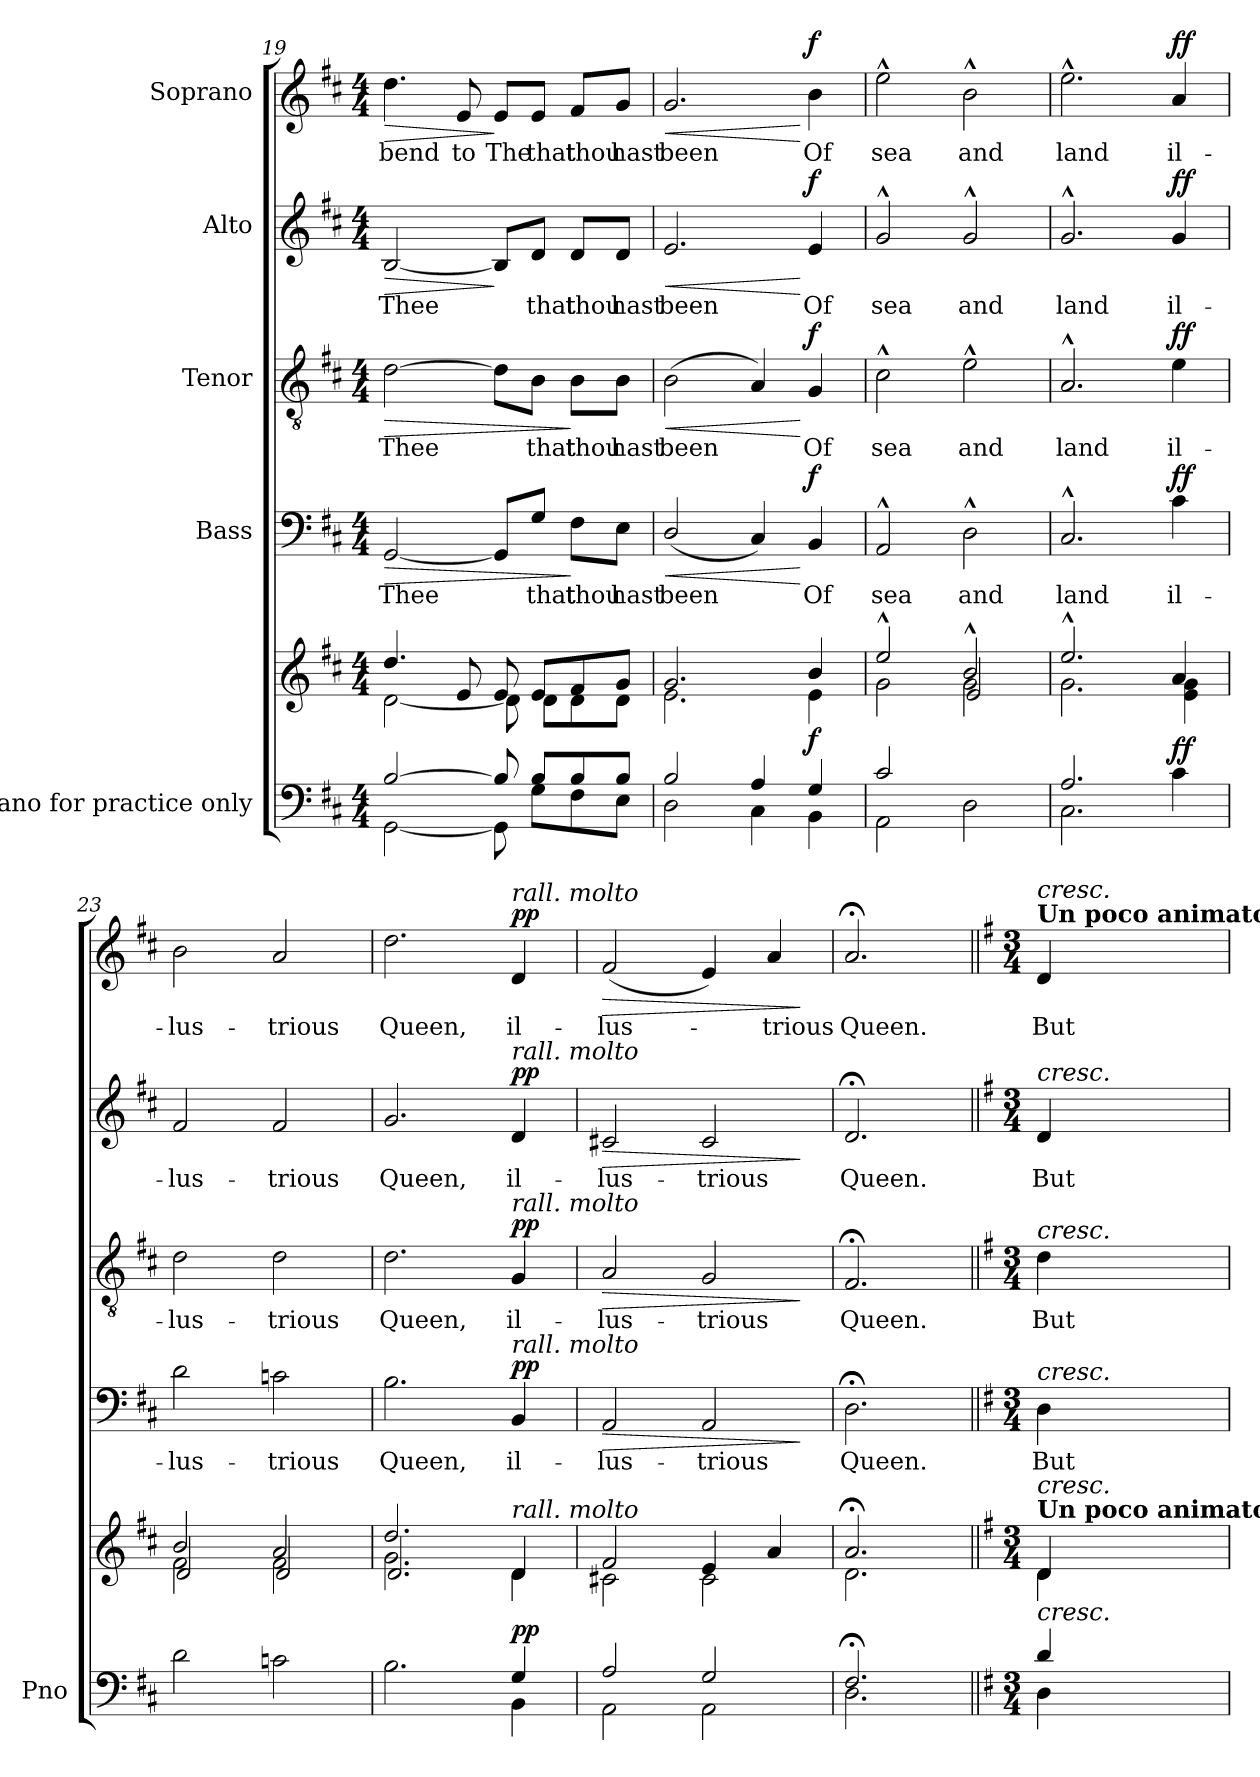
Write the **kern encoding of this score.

**kern	**kern	**dynam	**kern	**text	**dynam	**kern	**text	**dynam	**kern	**text	**dynam	**kern	**text	**dynam
*part5	*part5	*part5	*part4	*part4	*part4	*part3	*part3	*part3	*part2	*part2	*part2	*part1	*part1	*part1
*staff6	*staff5	*staff5/6	*staff4	*staff4	*staff4	*staff3	*staff3	*staff3	*staff2	*staff2	*staff2	*staff1	*staff1	*staff1
*I"Piano for practice only	*	*	*I"Bass	*	*	*I"Tenor	*	*	*I"Alto	*	*	*I"Soprano	*	*
*I'Pno	*	*	*	*	*	*	*	*	*	*	*	*	*	*
*clefF4	*clefG2	*	*clefF4	*	*	*clefGv2	*	*	*clefG2	*	*	*clefG2	*	*
*k[f#c#]	*k[f#c#]	*	*k[f#c#]	*	*	*k[f#c#]	*	*	*k[f#c#]	*	*	*k[f#c#]	*	*
*M4/4	*M4/4	*	*M4/4	*	*	*M4/4	*	*	*M4/4	*	*	*M4/4	*	*
=19	=19	=19	=19	=19	=19	=19	=19	=19	=19	=19	=19	=19	=19	=19
*^	*^	*	*	*	*	*	*	*	*	*	*	*	*	*
!	!	!	!	!	!	!	!LO:HP:b	!	!	!LO:HP:b	!	!	!LO:HP:b	!	!	!LO:HP:b
[2B/	[2GG\	4.dd/	[2d\	.	[2GG/	Thee	>	[2d\	Thee	>	[2B/	Thee	>	4.dd\	bend	>
.	.	8e/	.	.	.	.	.	.	.	.	.	.	.	8e/	to	.
8B/]	8GG\]	8e/	8d\]	.	8GG/L]	.	.	8d\L]	.	.	8B/L]	.	]	8e/L	The	]
8B/L	8G\L	8e/L	8d\L	.	8G/J	that	.	8B\J	that	.	8d/J	that	.	8e/J	that	.
8B/	8F#\	8f#/	8d\	.	8F#\L	thou	]	8B\L	thou	]	8d/L	thou	.	8f#/L	thou	.
8B/J	8E\J	8g/J	8d\J	.	8E\J	hast	.	8B\J	hast	.	8d/J	hast	.	8g/J	hast	.
=20	=20	=20	=20	=20	=20	=20	=20	=20	=20	=20	=20	=20	=20	=20	=20	=20
!	!	!	!	!	!	!	!LO:HP:b	!	!	!LO:HP:b	!	!	!LO:HP:b	!	!	!LO:HP:b
2B/	2D\	2.g/	2.e\	.	(2D/	been	<	(2B\	been	<	2.e/	been	<	2.g/	been	<
4A/	4C#\	.	.	.	4C#/)	.	.	4A/)	.	.	.	.	.	.	.	.
!	!	!	!	!LO:DY:a=2	!	!	!LO:DY:n=1:a	!	!	!LO:DY:n=1:a	!	!	!LO:DY:n=1:a	!	!	!LO:DY:n=1:a
4G/	4BB\	4b/	4e\	f	4BB/	Of	[ f	4G/	Of	[ f	4e/	Of	[ f	4b\	Of	[ f
=21	=21	=21	=21	=21	=21	=21	=21	=21	=21	=21	=21	=21	=21	=21	=21	=21
*	*	*	*^	*	*	*	*	*	*	*	*	*	*	*	*	*
2c#/	2AA\	2ee^^/	2g\	2ryy	.	2AA^^/	sea	.	2c#^^\	sea	.	2g^^/	sea	.	2ee^^\	sea	.
2ryy	2D\	2b^^/	2g\	2e/	.	2D^^\	and	.	2e^^\	and	.	2g^^/	and	.	2b^^\	and	.
*	*	*	*v	*v	*	*	*	*	*	*	*	*	*	*	*	*	*
=22	=22	=22	=22	=22	=22	=22	=22	=22	=22	=22	=22	=22	=22	=22	=22	=22
2.A/	2.C#\	2.ee^^/	2.g\	.	2.C#^^/	land	.	2.A^^/	land	.	2.g^^/	land	.	2.ee^^\	land	.
!	!	!	!	!LO:DY:a=2	!	!	!LO:DY:a	!	!	!LO:DY:a	!	!	!LO:DY:a	!	!	!LO:DY:a
4c#\	4ryy	4a/	4e\ 4g\	ff	4c#\	il-	ff	4e\	il-	ff	4g/	il-	ff	4a/	il-	ff
*v	*v	*	*	*	*	*	*	*	*	*	*	*	*	*	*	*
=23	=23	=23	=23	=23	=23	=23	=23	=23	=23	=23	=23	=23	=23	=23	=23
*	*	*^	*	*	*	*	*	*	*	*	*	*	*	*	*
2d\	2b/	2f#\	2d/	.	2d\	-lus-	.	2d\	-lus-	.	2f#/	-lus-	.	2b\	-lus-	.
2cn\	2a/	2f#\	2d/	.	2cn\	-trious	.	2d\	-trious	.	2f#/	-trious	.	2a/	-trious	.
=24	=24	=24	=24	=24	=24	=24	=24	=24	=24	=24	=24	=24	=24	=24	=24	=24
*^	*	*	*	*	*	*	*	*	*	*	*	*	*	*	*	*
2.ryy	2.B\	2.dd/	2.g\	2.d/	.	2.B\	Queen,	.	2.d\	Queen,	.	2.g/	Queen,	.	2.dd\	Queen,	.
!	!	!	!	!	!	!	!	!	!	!	!	!	!	!	!LO:TX:i:t=rall. molto	!	!
!	!	!	!	!	!	!	!	!	!	!	!	!LO:TX:i:t=rall. molto	!	!	!	!	!
!	!	!	!	!	!	!	!	!	!LO:TX:i:t=rall. molto	!	!	!	!	!	!	!	!
!	!	!	!	!	!	!LO:TX:i:t=rall. molto	!	!	!	!	!	!	!	!	!	!	!
!	!	!LO:TX:i:t=rall. molto	!	!	!	!	!	!	!	!	!	!	!	!	!	!	!
!	!	!	!	!	!LO:DY:a=2	!	!	!LO:DY:a	!	!	!LO:DY:a	!	!	!LO:DY:a	!	!	!LO:DY:a
4G/	4BB\	4d/	4d\	4ryy	pp	4BB/	il-	pp	4G/	il-	pp	4d/	il-	pp	4d/	il-	pp
=25	=25	=25	=25	=25	=25	=25	=25	=25	=25	=25	=25	=25	=25	=25	=25	=25	=25
!	!	!	!	!	!	!	!	!LO:HP:b	!	!	!LO:HP:b	!	!	!LO:HP:b	!	!	!LO:HP:b
*	*	*	*v	*v	*	*	*	*	*	*	*	*	*	*	*	*	*
2A/	2AA\	2f#/	2c#X\	.	2AA/	-lus-	>	2A/	-lus-	>	2c#X/	-lus-	>	(2f#/	-lus-	>
2G/	2AA\	4e/	2c#\	.	2AA/	-trious	.	2G/	-trious	.	2c#/	-trious	.	4e/)	.	.
.	.	4a/	.	.	.	.	.	.	.	.	.	.	.	4a/	-trious	.
*v	*v	*	*	*	*	*	*	*	*	*	*	*	*	*	*	*
*	*v	*v	*	*	*	*	*	*	*	*	*	*	*	*	*
.	.	.	.	.	]	.	.	]	.	.	]	.	.	]
=26	=26	=26	=26	=26	=26	=26	=26	=26	=26	=26	=26	=26	=26	=26
*^	*^	*	*	*	*	*	*	*	*	*	*	*	*	*
2.F#;/	2.D\	2.a;</	2.d\	.	2.D;<\	Queen.	.	2.F#;</	Queen.	.	2.d;</	Queen.	.	2.a;</	Queen.	.
=26X1||	=26X1||	=26X1||	=26X1||	=26X1||	=26X1||	=26X1||	=26X1||	=26X1||	=26X1||	=26X1||	=26X1||	=26X1||	=26X1||	=26X1||	=26X1||	=26X1||
*k[f#]	*	*k[f#]	*	*	*k[f#]	*	*	*k[f#]	*	*	*k[f#]	*	*	*k[f#]	*	*
*M3/4	*	*M3/4	*	*	*M3/4	*	*	*M3/4	*	*	*M3/4	*	*	*M3/4	*	*
!	!	!	!	!	!	!	!	!	!	!	!	!	!	!LO:TX:B:t=Un poco animato	!	!
!	!	!	!	!	!	!	!	!	!	!	!	!	!	!LO:TX:a:i:t=cresc.	!	!
!	!	!	!	!	!	!	!	!	!	!	!LO:TX:a:i:t=cresc.	!	!	!	!	!
!	!	!	!	!	!	!	!	!LO:TX:a:i:t=cresc.	!	!	!	!	!	!	!	!
!	!	!	!	!	!LO:TX:a:i:t=cresc.	!	!	!	!	!	!	!	!	!	!	!
!	!	!LO:TX:B:t=Un poco animato	!	!	!	!	!	!	!	!	!	!	!	!	!	!
!	!	!LO:TX:a:i:t=cresc.	!	!	!	!	!	!	!	!	!	!	!	!	!	!
!LO:TX:a:i:t=cresc.	!	!	!	!	!	!	!	!	!	!	!	!	!	!	!	!
4d/	4D\	4d/	4d\	.	4D\	But	.	4d\	But	.	4d/	But	.	4d/	But	.
*v	*v	*	*	*	*	*	*	*	*	*	*	*	*	*	*	*
*	*v	*v	*	*	*	*	*	*	*	*	*	*	*	*	*
=	=	=	=	=	=	=	=	=	=	=	=	=	=	=
*-	*-	*-	*-	*-	*-	*-	*-	*-	*-	*-	*-	*-	*-	*-
